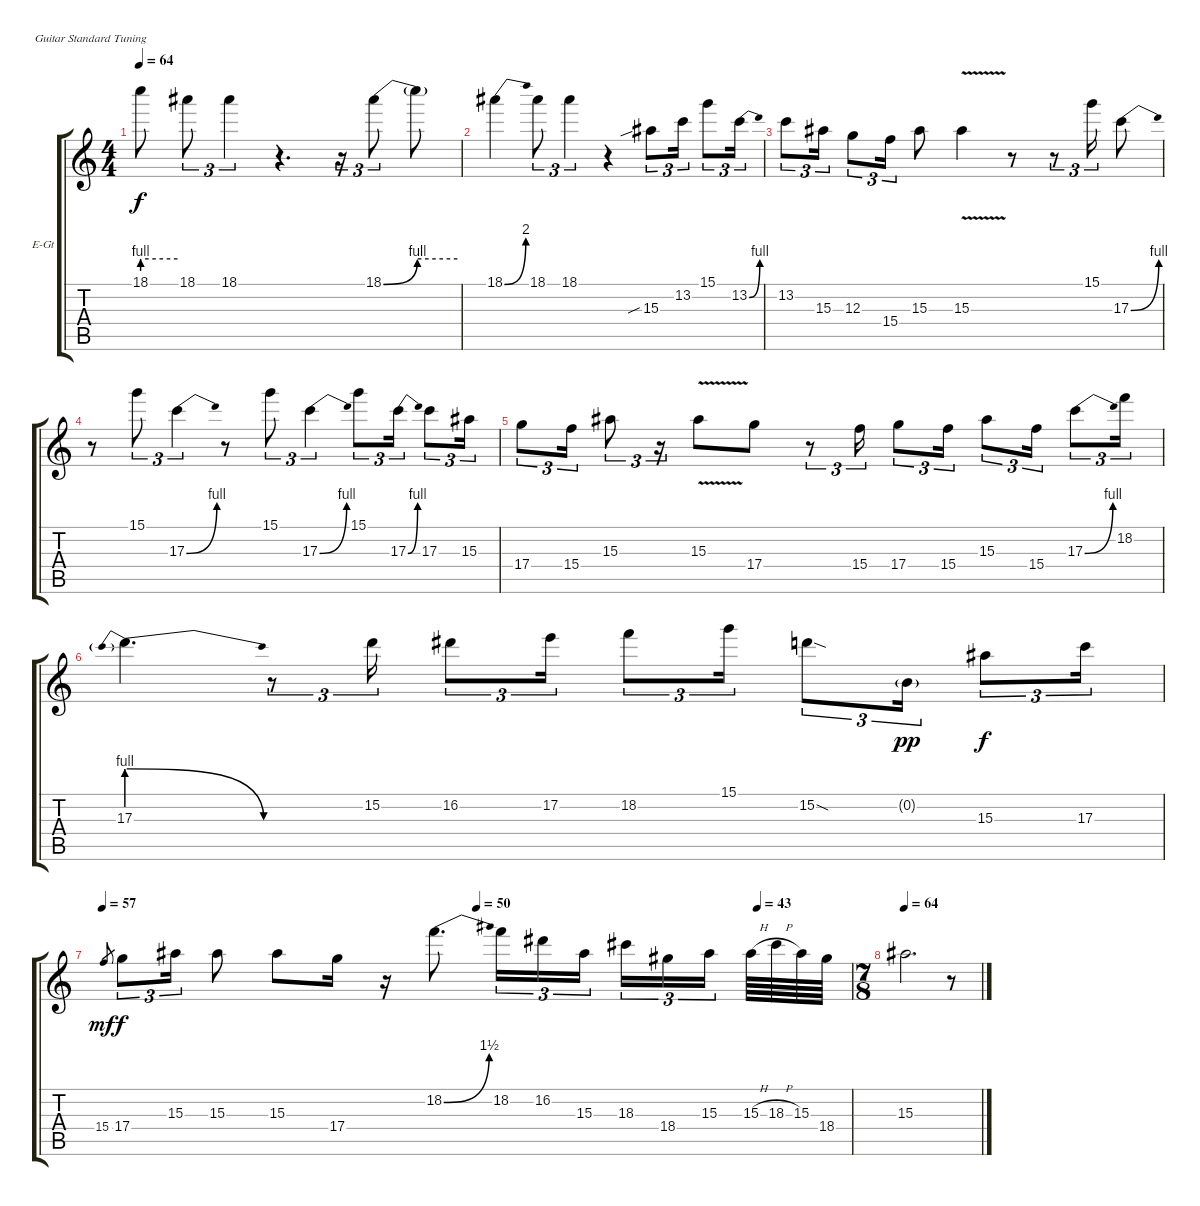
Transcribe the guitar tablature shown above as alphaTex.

\bracketExtendMode groupsimilarinstruments
\firstSystemTrackNameOrientation horizontal
\otherSystemsTrackNameOrientation horizontal
\track ("Guitar 1 - lead" "E-Gt") {instrument distortionguitar}
\staff {score tabs}
\tuning (E4 B3 G3 D3 A2 E2)
\ts (4 4)
\tempo 64
\clef g2
\ks c
18.1{be (hold 0 4 60 4) t}.8{dy f} 18.1.8{tu (3 2)} 18.1.4{tu (3 2)} r.4{d} r.16{tu (3 2)} 18.1{be (bend 0 0 60 4)}.8{tu (3 2)} 18.1{be (hold 0 4 60 4) t}.8 |
18.1{be (bend 0 0 60 8)}.4 18.1.8{tu (3 2)} 18.1.4{tu (3 2)} r.4 15.3{sib}.8{tu (3 2)} 13.2.16{tu (3 2)} 15.1.8{tu (3 2)} 13.2{be (bend 0 0 60 4)}.16{tu (3 2)} |
13.2.8{tu (3 2)} 15.3.16{tu (3 2)} 12.3.8{tu (3 2)} 15.4.16{tu (3 2)} 15.3.8 15.3{v}.4 r.8 r.8{tu (3 2)} 15.1.16{tu (3 2)} 17.3{be (bend 0 0 60 4)}.8 |
r.8 15.1.8{tu (3 2)} 17.3{be (bend 0 0 60 4)}.4{tu (3 2)} r.8 15.1.8{tu (3 2)} 17.3{be (bend 0 0 60 4)}.4{tu (3 2)} 15.1.8{tu (3 2)} 17.3{be (bend 0 0 60 4)}.16{tu (3 2)} 17.3.8{tu (3 2)} 15.3.16{tu (3 2)} |
17.4.8{tu (3 2)} 15.4.16{tu (3 2)} 15.3.8{tu (3 2)} r.16{tu (3 2)} 15.3{v}.8 17.4.8 r.8{tu (3 2)} 15.4.16{tu (3 2)} 17.4.8{tu (3 2)} 15.4.16{tu (3 2)} 15.3.8{tu (3 2)} 15.4.16{tu (3 2)} 17.3{be (bend 0 0 60 4)}.8{tu (3 2)} 18.2.16{tu (3 2)} |
17.3{be (prebendrelease 0 4 60 0)}.4{d} r.8{tu (3 2)} 15.2.16{tu (3 2)} 16.2.8{tu (3 2)} 17.2.16{tu (3 2)} 18.2.8{tu (3 2)} 15.1.16{tu (3 2)} 15.2{sod}.8{tu (3 2)} 0.2{g}.16{tu (3 2) dy pp} 15.3.8{tu (3 2) dy f} 17.3.16{tu (3 2)} |
\tempo 57
\tempo (50 0.5)
\tempo (43 0.875)
15.4.8{gr dy mf} 17.4.8{tu (3 2) dy f} 15.3.16{tu (3 2)} 15.3.8 15.3.8 17.4.16 r.16 18.2{be (bend 0 0 60 6)}.8{d} 18.2.16{tu (3 2)} 16.2.16{tu (3 2)} 15.3.16{tu (3 2)} 18.3.16{tu (3 2)} 18.4.16{tu (3 2)} 15.3.16{tu (3 2)} 15.3{h}.64 18.3{h}.64 15.3.64 18.4.64 |
\ts (7 8)
\tempo 64
15.3.2{d} r.8
